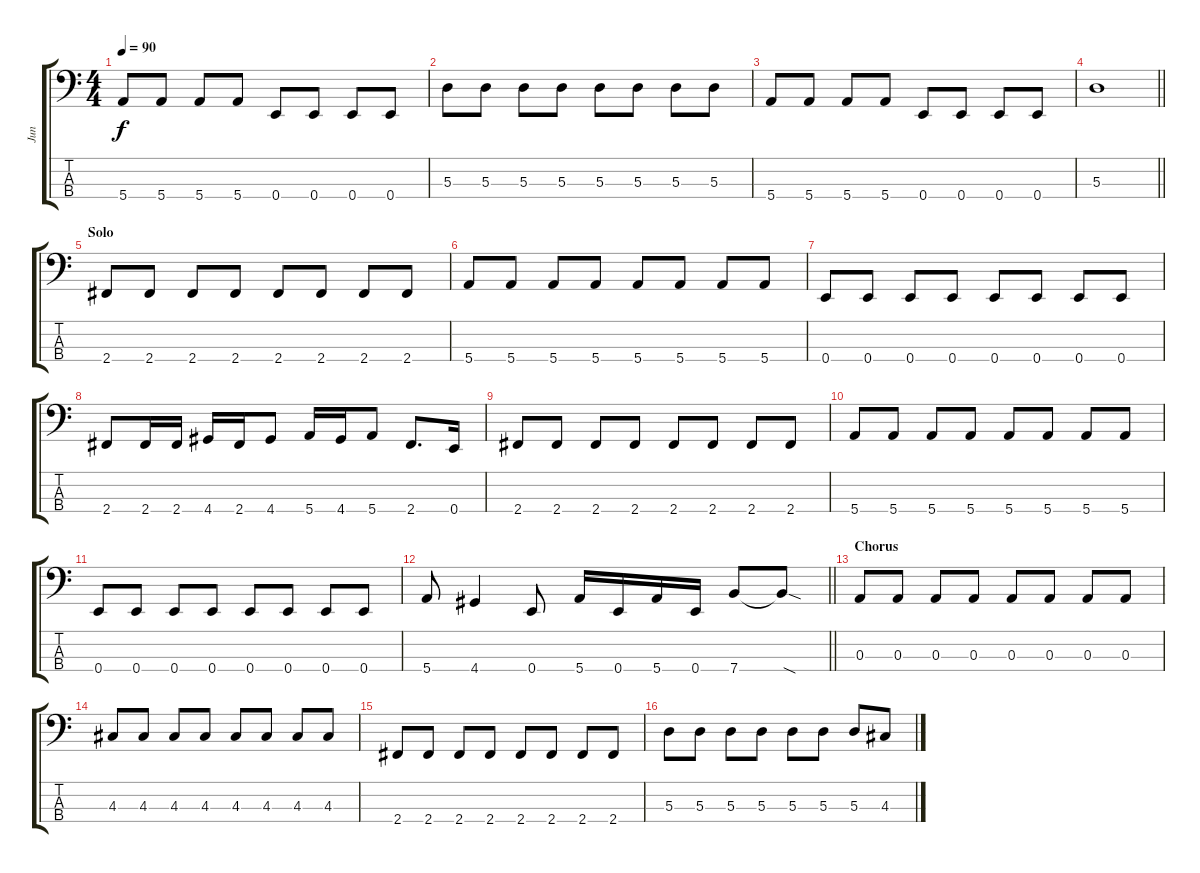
\track ("Jun" "Jun") {instrument electricbasspick}
\staff {score tabs}
\tuning (G2 D2 A1 E1) {hide}
\ts (4 4)
\tempo 90
\clef f4
\ks c
5.4.8{dy f} 5.4.8 5.4.8 5.4.8 0.4.8 0.4.8 0.4.8 0.4.8 |
5.3.8 5.3.8 5.3.8 5.3.8 5.3.8 5.3.8 5.3.8 5.3.8 |
5.4.8 5.4.8 5.4.8 5.4.8 0.4.8 0.4.8 0.4.8 0.4.8 |
\barLineRight lightlight
5.3.1 |
\section ("" "Solo")
2.4.8 2.4.8 2.4.8 2.4.8 2.4.8 2.4.8 2.4.8 2.4.8 |
5.4.8 5.4.8 5.4.8 5.4.8 5.4.8 5.4.8 5.4.8 5.4.8 |
0.4.8 0.4.8 0.4.8 0.4.8 0.4.8 0.4.8 0.4.8 0.4.8 |
2.4.8 2.4.16 2.4.16 4.4.16 2.4.16 4.4.8 5.4.16 4.4.16 5.4.8 2.4.8{d} 0.4.16 |
2.4.8 2.4.8 2.4.8 2.4.8 2.4.8 2.4.8 2.4.8 2.4.8 |
5.4.8 5.4.8 5.4.8 5.4.8 5.4.8 5.4.8 5.4.8 5.4.8 |
0.4.8 0.4.8 0.4.8 0.4.8 0.4.8 0.4.8 0.4.8 0.4.8 |
\barLineRight lightlight
5.4.8 4.4.4 0.4.8 5.4.16 0.4.16 5.4.16 0.4.16 7.4.8 7.4{sod t}.8 |
\section ("" "Chorus")
0.3.8 0.3.8 0.3.8 0.3.8 0.3.8 0.3.8 0.3.8 0.3.8 |
4.3.8 4.3.8 4.3.8 4.3.8 4.3.8 4.3.8 4.3.8 4.3.8 |
2.4.8 2.4.8 2.4.8 2.4.8 2.4.8 2.4.8 2.4.8 2.4.8 |
5.3.8 5.3.8 5.3.8 5.3.8 5.3.8 5.3.8 5.3.8 4.3.8
